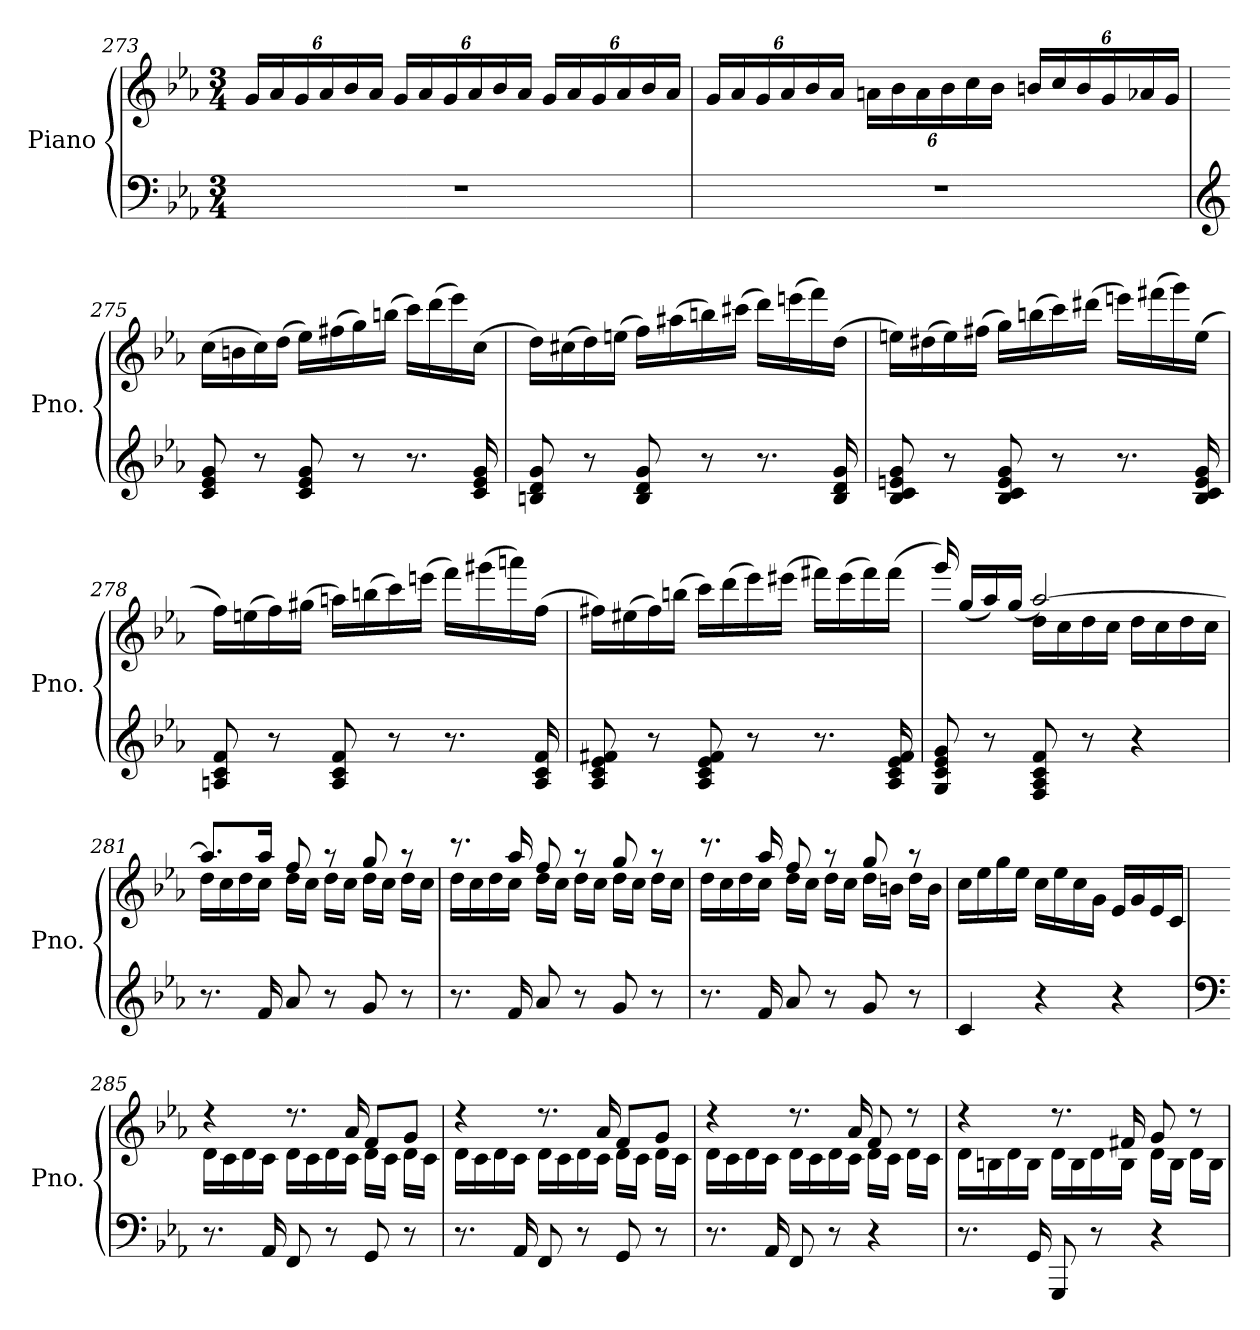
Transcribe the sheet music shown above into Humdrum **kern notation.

**kern	**kern
*part1	*part1
*staff2	*staff1
*I"Piano	*
*I'Pno.	*
*clefF4	*clefG2
*k[b-e-a-]	*k[b-e-a-]
*c:	*c:
*M3/4	*M3/4
*	*Xbrackettup
=273	=273
2.r	24g/LL
.	24a-/
.	24g/
.	24a-/
.	24b-/
.	24a-/JJ
.	24g/LL
.	24a-/
.	24g/
.	24a-/
.	24b-/
.	24a-/JJ
.	24g/LL
.	24a-/
.	24g/
.	24a-/
.	24b-/
.	24a-/JJ
!!LO:LB:g=z
=274	=274
2.r	24g/LL
.	24a-/
.	24g/
.	24a-/
.	24b-/
.	24a-/JJ
.	24an\LL
.	24b-\
.	24a\
.	24b-\
.	24cc\
.	24b-\JJ
.	24bn/LL
.	24cc/
.	24b/
.	24g/
.	24a-X/
.	24g/JJ
=275	=275
*clefG2	*
8c/ 8e-/ 8g/	(>16cc\LL
.	16bn\
8r	16cc\)
.	(>16dd\JJ
8c/ 8e-/ 8g/	16ee-\LL)
.	(>16ff#X\
8r	16gg\)
.	(>16bbn\JJ
8.r	16ccc\LL)
.	(>16ddd\
.	16eee-\)
16c/ 16e-/ 16g/	(>16cc\JJ
!!LO:LB:g=z
=276	=276
8Bn/ 8d/ 8g/	16dd\LL)
.	(>16cc#X\
8r	16dd\)
.	(>16een\JJ
8B/ 8d/ 8g/	16ff\LL)
.	(>16aa#X\
8r	16bbn\)
.	(>16ccc#X\JJ
8.r	16ddd\LL)
.	(>16eeen\
.	16fff\)
16B/ 16d/ 16g/	(>16dd\JJ
=277	=277
8B-/ 8c/ 8en/ 8g/	16een\LL)
.	(>16dd#X\
8r	16ee\)
.	(>16ff#X\JJ
8B-/ 8c/ 8e/ 8g/	16gg\LL)
.	(>16bbn\
8r	16ccc\)
.	(>16ddd#X\JJ
8.r	16eeen\LL)
.	(>16fff#X\
.	16ggg\)
16B-/ 16c/ 16e/ 16g/	(>16ee\JJ
!!LO:PB:g=z
=278	=278
8An/ 8c/ 8f/	16ff\LL)
.	(>16een\
8r	16ff\)
.	(>16gg#X\JJ
8A/ 8c/ 8f/	16aan\LL)
.	(>16bbn\
8r	16ccc\)
.	(>16eeen\JJ
8.r	16fff\LL)
.	(>16ggg#X\
.	16aaan\)
16A/ 16c/ 16f/	(>16ff\JJ
=279	=279
8A-/ 8c/ 8e-/ 8f#X/	16ff#X\LL)
.	(>16ee#X\
8r	16ff#\)
.	(>16bbn\JJ
8A-/ 8c/ 8e-/ 8f#/	16ccc\LL)
.	(>16ddd\
8r	16eee-\)
.	(>16eee#X\JJ
8.r	16fff#X\LL)
.	(>16eee#\
.	16fff#\)
16A-/ 16c/ 16e-/ 16f#/	(>16fff#\JJ
!!LO:LB:g=z
=280	=280
*	*^
8G/ 8c/ 8e-/ 8g/	16ggg/)	4ryy
.	(>16gg/LL	.
8r	16aa-/)	.
.	(>16gg/JJ	.
8F/ 8A-/ 8c/ 8f/	[2aa-/)	16dd\LL
.	.	16cc\
8r	.	16dd\
.	.	16cc\JJ
4r	.	16dd\LL
.	.	16cc\
.	.	16dd\
.	.	16cc\JJ
=281	=281	=281
8.r	8.aa-/L]	16dd\LL
.	.	16cc\
.	.	16dd\
16f/	16aa-/Jk	16cc\JJ
8a-/	8ff/	16dd\LL
.	.	16cc\JJ
8r	8r	16dd\LL
.	.	16cc\JJ
8g/	8gg/	16dd\LL
.	.	16cc\JJ
8r	8r	16dd\LL
.	.	16cc\JJ
=282	=282	=282
8.r	8.r	16dd\LL
.	.	16cc\
.	.	16dd\
16f/	16aa-/	16cc\JJ
8a-/	8ff/	16dd\LL
.	.	16cc\JJ
8r	8r	16dd\LL
.	.	16cc\JJ
8g/	8gg/	16dd\LL
.	.	16cc\JJ
8r	8r	16dd\LL
.	.	16cc\JJ
!!LO:LB:g=z	!!
=283	=283	=283
8.r	8.r	16dd\LL
.	.	16cc\
.	.	16dd\
16f/	16aa-/	16cc\JJ
8a-/	8ff/	16dd\LL
.	.	16cc\JJ
8r	8r	16dd\LL
.	.	16cc\JJ
8g/	8gg/	16dd\LL
.	.	16bn\JJ
8r	8r	16dd\LL
.	.	16b\JJ
*	*v	*v
=284	=284
4c/	16cc\LL
.	16ee-\
.	16gg\
.	16ee-\JJ
4r	16cc\LL
.	16ee-\
.	16cc\
.	16g\JJ
4r	16e-/LL
.	16g/
.	16e-/
.	16c/JJ
=285	=285
*clefF4	*
*	*^
8.r	4r	16d\LL
.	.	16c\
.	.	16d\
16AA-/	.	16c\JJ
8FF/	8.r	16d\LL
.	.	16c\
8r	.	16d\
.	16a-/	16c\JJ
8GG/	8f/L	16d\LL
.	.	16c\JJ
8r	8g/J	16d\LL
.	.	16c\JJ
!!LO:LB:g=z	!!
=286	=286	=286
8.r	4r	16d\LL
.	.	16c\
.	.	16d\
16AA-/	.	16c\JJ
8FF/	8.r	16d\LL
.	.	16c\
8r	.	16d\
.	16a-/	16c\JJ
8GG/	8f/L	16d\LL
.	.	16c\JJ
8r	8g/J	16d\LL
.	.	16c\JJ
=287	=287	=287
8.r	4r	16d\LL
.	.	16c\
.	.	16d\
16AA-/	.	16c\JJ
8FF/	8.r	16d\LL
.	.	16c\
8r	.	16d\
.	16a-/	16c\JJ
4r	8f/	16d\LL
.	.	16c\JJ
.	8r	16d\LL
.	.	16c\JJ
=288	=288	=288
8.r	4r	16d\LL
.	.	16Bn\
.	.	16d\
16GG/	.	16B\JJ
8GGG/	8.r	16d\LL
.	.	16B\
8r	.	16d\
.	16f#X/	16B\JJ
4r	8g/	16d\LL
.	.	16B\JJ
.	8r	16d\LL
.	.	16B\JJ
*	*v	*v
=	=
*-	*-
